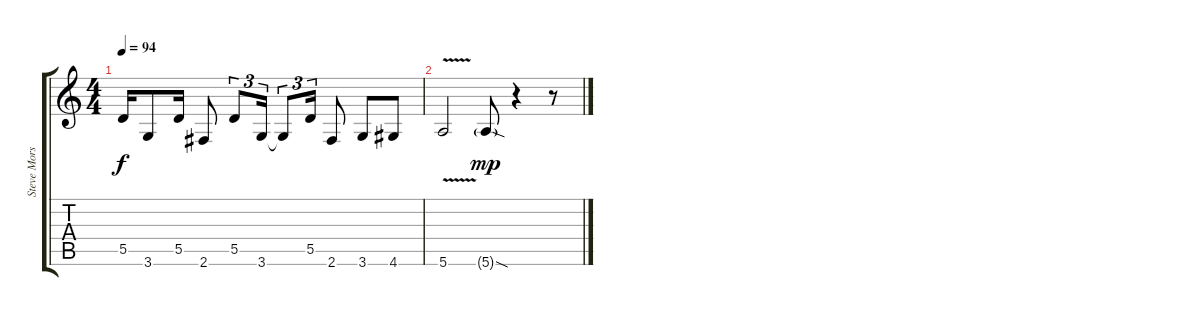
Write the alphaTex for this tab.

\track ("Steve Morse Rhythm Guitar II" "Steve Mors") {instrument distortionguitar}
\staff {score tabs}
\tuning (E4 B3 G3 D3 A2 E2) {hide}
\ts (4 4)
\tempo 94
\clef g2
\ks c
5.5.16{dy f} 3.6.8 5.5.16 2.6.8 5.5.8{tu (3 2)} 3.6.16{tu (3 2)} 3.6{t}.8{tu (3 2)} 5.5.16{tu (3 2)} 2.6.8 3.6.8 4.6.8 |
5.6{v}.2 5.6{sod g}.8{dy mp} r.4 r.8
